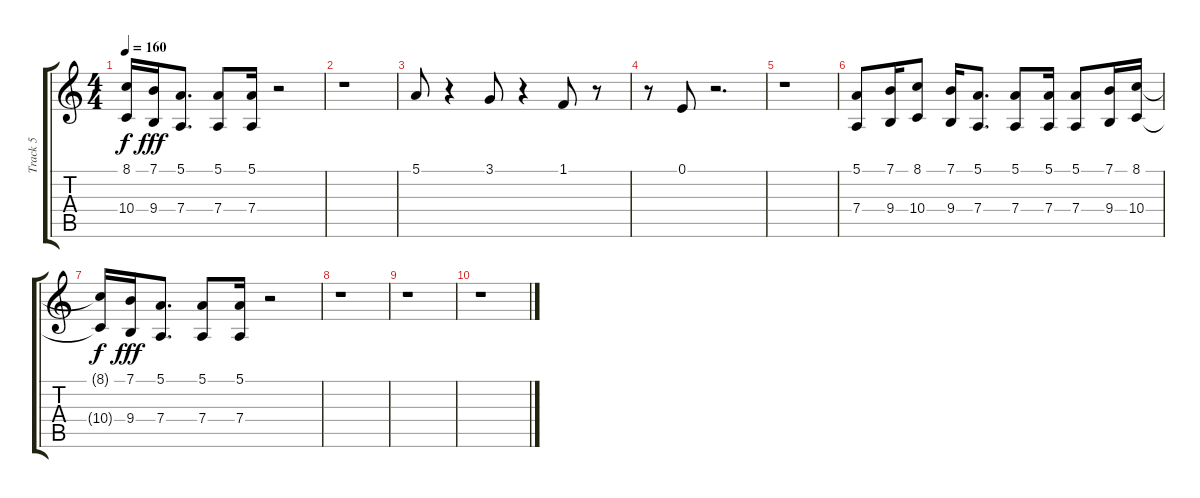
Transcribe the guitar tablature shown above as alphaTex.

\track ("Track 5" "Track 5") {instrument electricpiano2}
\staff {score tabs}
\tuning (E4 B3 G3 D3 A2 E2) {hide}
\ts (4 4)
\tempo 160
\clef g2
\ks c
(8.1{t} 10.4{t}).16{dy f} (7.1 9.4).16{dy fff} (5.1 7.4).8{d} (5.1 7.4).8 (5.1 7.4).16 r.2 |
r.1 |
5.1.8 r.4 3.1.8 r.4 1.1.8 r.8 |
r.8 0.1.8 r.2{d} |
r.1 |
(5.1 7.4).8 (7.1 9.4).16 (8.1 10.4).8 (7.1 9.4).16 (5.1 7.4).8{d} (5.1 7.4).8 (5.1 7.4).16 (5.1 7.4).8 (7.1 9.4).16 (8.1 10.4).16 |
(8.1{t} 10.4{t}).16{dy f} (7.1 9.4).16{dy fff} (5.1 7.4).8{d} (5.1 7.4).8 (5.1 7.4).16 r.2 |
r.1 |
r.1 |
r.1
